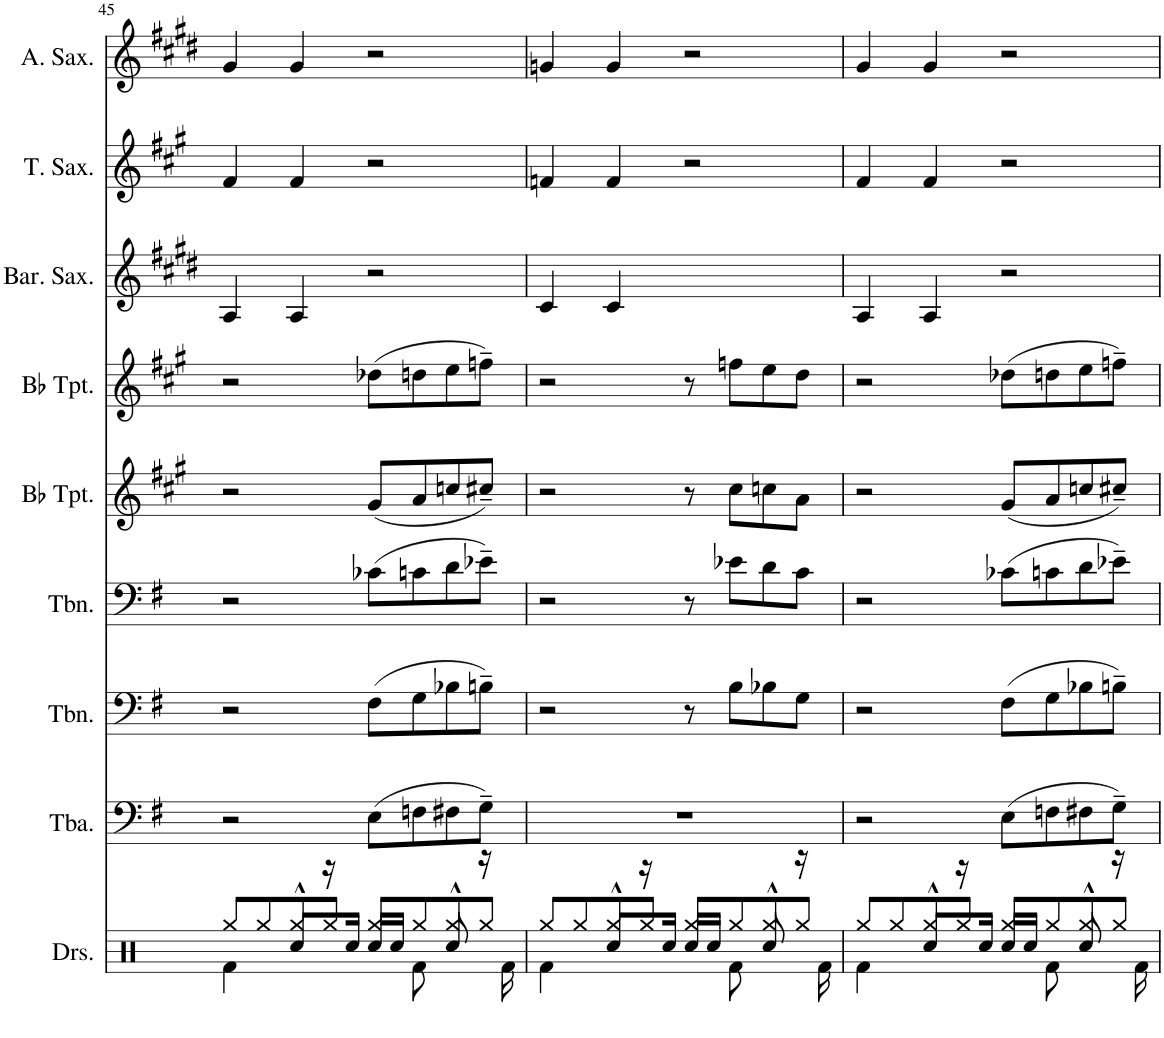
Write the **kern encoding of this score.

**kern	**kern	**kern	**kern	**kern	**kern	**kern	**kern	**kern
*part9	*part8	*part7	*part6	*part5	*part4	*part3	*part2	*part1
*staff9	*staff8	*staff7	*staff6	*staff5	*staff4	*staff3	*staff2	*staff1
*I"Drumset	*I"Tuba	*I"Trombone	*I"Trombone	*I"Bb Trumpet	*I"Bb Trumpet	*I"Baritone Saxophone	*I"Tenor Saxophone	*I"Alto Saxophone
*I'Drs.	*I'Tba.	*I'Tbn.	*I'Tbn.	*I'Bb Tpt.	*I'Bb Tpt.	*I'Bar. Sax.	*I'T. Sax.	*I'A. Sax.
!!LO:PB:g=z
*clefX	*clefF4	*clefF4	*clefF4	*clefG2	*clefG2	*clefG2	*clefG2	*clefG2
*	*	*	*	*Trd1c2	*Trd1c2	*Trd12c21	*Trd8c14	*Trd5c9
*k[]	*k[f#]	*k[f#]	*k[f#]	*k[f#c#g#]	*k[f#c#g#]	*k[f#c#g#d#]	*k[f#c#g#]	*k[f#c#g#d#]
*M4/4	*M4/4	*M4/4	*M4/4	*M4/4	*M4/4	*M4/4	*M4/4	*M4/4
=45	=45	=45	=45	=45	=45	=45	=45	=45
*^	*	*	*	*	*	*	*	*
*	*^	*	*	*	*	*	*	*	*
4Rf\	4ryy	8Rgg/L	2r	2r	2r	2r	2r	4A/	4f#/	4g#/
.	.	8Rgg/	.	.	.	.	.	.	.	.
4.ryy	8Rcc^^/L	8Rgg/	.	.	.	.	.	4A/	4f#/	4g#/
.	16r	8Rgg/J	.	.	.	.	.	.	.	.
.	16Rcc/JJ	.	.	.	.	.	.	.	.	.
!	!LO:N:head=solid	!	!	!	!	!	!	!	!	!
.	16Rcc/LL	8Rgg/L	(8E\L	(8F#\L	(8c-X\L	(8g#/L	(8dd-X\L	2r	2r	2r
.	16Rcc/JJ	.	.	.	.	.	.	.	.	.
8Rf\	8ryy	8Rgg/	8Fn\	8G\	8cn\	8a/	8ddn\	.	.	.
8ryy	8Rcc^^/	8Rgg/	8F#X\	8B-X\	8d\	8ccn/	8ee\	.	.	.
16r	8ryy	8Rgg/J	8G~\J)	8Bn~\J)	8e-X~\J)	8cc#X~/J)	8ffn~\J)	.	.	.
16Rf\	.	.	.	.	.	.	.	.	.	.
=46	=46	=46	=46	=46	=46	=46	=46	=46	=46	=46
4Rf\	4ryy	8Rgg/L	1r	2r	2r	2r	2r	4c#/	4fn/	4gn/
.	.	8Rgg/	.	.	.	.	.	.	.	.
4.ryy	8Rcc^^/L	8Rgg/	.	.	.	.	.	4c#/	4f/	4g/
.	16r	8Rgg/J	.	.	.	.	.	.	.	.
.	16Rcc/JJ	.	.	.	.	.	.	.	.	.
!	!LO:N:head=solid	!	!	!	!	!	!	!	!	!
.	16Rcc/LL	8Rgg/L	.	8r	8r	8r	8r	2ryy	2r	2r
.	16Rcc/JJ	.	.	.	.	.	.	.	.	.
8Rf\	8ryy	8Rgg/	.	8B\L	8e-X\L	8cc#\L	8ffn\L	.	.	.
8ryy	8Rcc^^/	8Rgg/	.	8B-X\	8d\	8ccn\	8ee\	.	.	.
16r	8ryy	8Rgg/J	.	8G\J	8c\J	8a\J	8dd\J	.	.	.
16Rf\	.	.	.	.	.	.	.	.	.	.
=47	=47	=47	=47	=47	=47	=47	=47	=47	=47	=47
4Rf\	4ryy	8Rgg/L	2r	2r	2r	2r	2r	4A/	4f#/	4g#/
.	.	8Rgg/	.	.	.	.	.	.	.	.
4.ryy	8Rcc^^/L	8Rgg/	.	.	.	.	.	4A/	4f#/	4g#/
.	16r	8Rgg/J	.	.	.	.	.	.	.	.
.	16Rcc/JJ	.	.	.	.	.	.	.	.	.
!	!LO:N:head=solid	!	!	!	!	!	!	!	!	!
.	16Rcc/LL	8Rgg/L	(8E\L	(8F#\L	(8c-X\L	(8g#/L	(8dd-X\L	2r	2r	2r
.	16Rcc/JJ	.	.	.	.	.	.	.	.	.
8Rf\	8ryy	8Rgg/	8Fn\	8G\	8cn\	8a/	8ddn\	.	.	.
8ryy	8Rcc^^/	8Rgg/	8F#X\	8B-X\	8d\	8ccn/	8ee\	.	.	.
16r	8ryy	8Rgg/J	8G~\J)	8Bn~\J)	8e-X~\J)	8cc#X~/J)	8ffn~\J)	.	.	.
16Rf\	.	.	.	.	.	.	.	.	.	.
*v	*v	*v	*	*	*	*	*	*	*	*
=	=	=	=	=	=	=	=	=
*-	*-	*-	*-	*-	*-	*-	*-	*-
